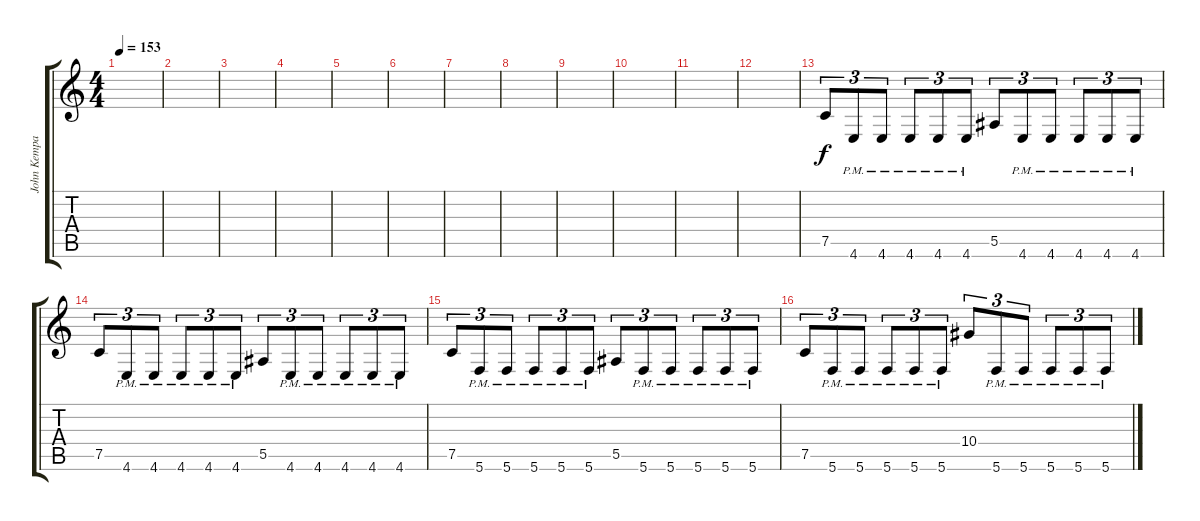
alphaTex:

\track ("John Kempainen (Harmonizer)" "John Kempa") {instrument distortionguitar}
\staff {score tabs}
\tuning (C4 G3 Eb3 Bb2 F2 C2) {hide}
\ts (4 4)
\tempo 153
\clef g2
\ks c
|
|
|
|
|
|
|
|
|
|
|
|
7.5.8{tu (3 2) balance 16} 4.6{pm}.8{tu (3 2)} 4.6{pm}.8{tu (3 2)} 4.6{pm}.8{tu (3 2)} 4.6{pm}.8{tu (3 2)} 4.6{pm}.8{tu (3 2)} 5.5.8{tu (3 2)} 4.6{pm}.8{tu (3 2)} 4.6{pm}.8{tu (3 2)} 4.6{pm}.8{tu (3 2)} 4.6{pm}.8{tu (3 2)} 4.6{pm}.8{tu (3 2)} |
7.5.8{tu (3 2)} 4.6{pm}.8{tu (3 2)} 4.6{pm}.8{tu (3 2)} 4.6{pm}.8{tu (3 2)} 4.6{pm}.8{tu (3 2)} 4.6{pm}.8{tu (3 2)} 5.5.8{tu (3 2)} 4.6{pm}.8{tu (3 2)} 4.6{pm}.8{tu (3 2)} 4.6{pm}.8{tu (3 2)} 4.6{pm}.8{tu (3 2)} 4.6{pm}.8{tu (3 2)} |
7.5.8{tu (3 2)} 5.6{pm}.8{tu (3 2)} 5.6{pm}.8{tu (3 2)} 5.6{pm}.8{tu (3 2)} 5.6{pm}.8{tu (3 2)} 5.6{pm}.8{tu (3 2)} 5.5.8{tu (3 2)} 5.6{pm}.8{tu (3 2)} 5.6{pm}.8{tu (3 2)} 5.6{pm}.8{tu (3 2)} 5.6{pm}.8{tu (3 2)} 5.6{pm}.8{tu (3 2)} |
7.5.8{tu (3 2)} 5.6{pm}.8{tu (3 2)} 5.6{pm}.8{tu (3 2)} 5.6{pm}.8{tu (3 2)} 5.6{pm}.8{tu (3 2)} 5.6{pm}.8{tu (3 2)} 10.4.8{tu (3 2)} 5.6{pm}.8{tu (3 2)} 5.6{pm}.8{tu (3 2)} 5.6{pm}.8{tu (3 2)} 5.6{pm}.8{tu (3 2)} 5.6{pm}.8{tu (3 2)}
